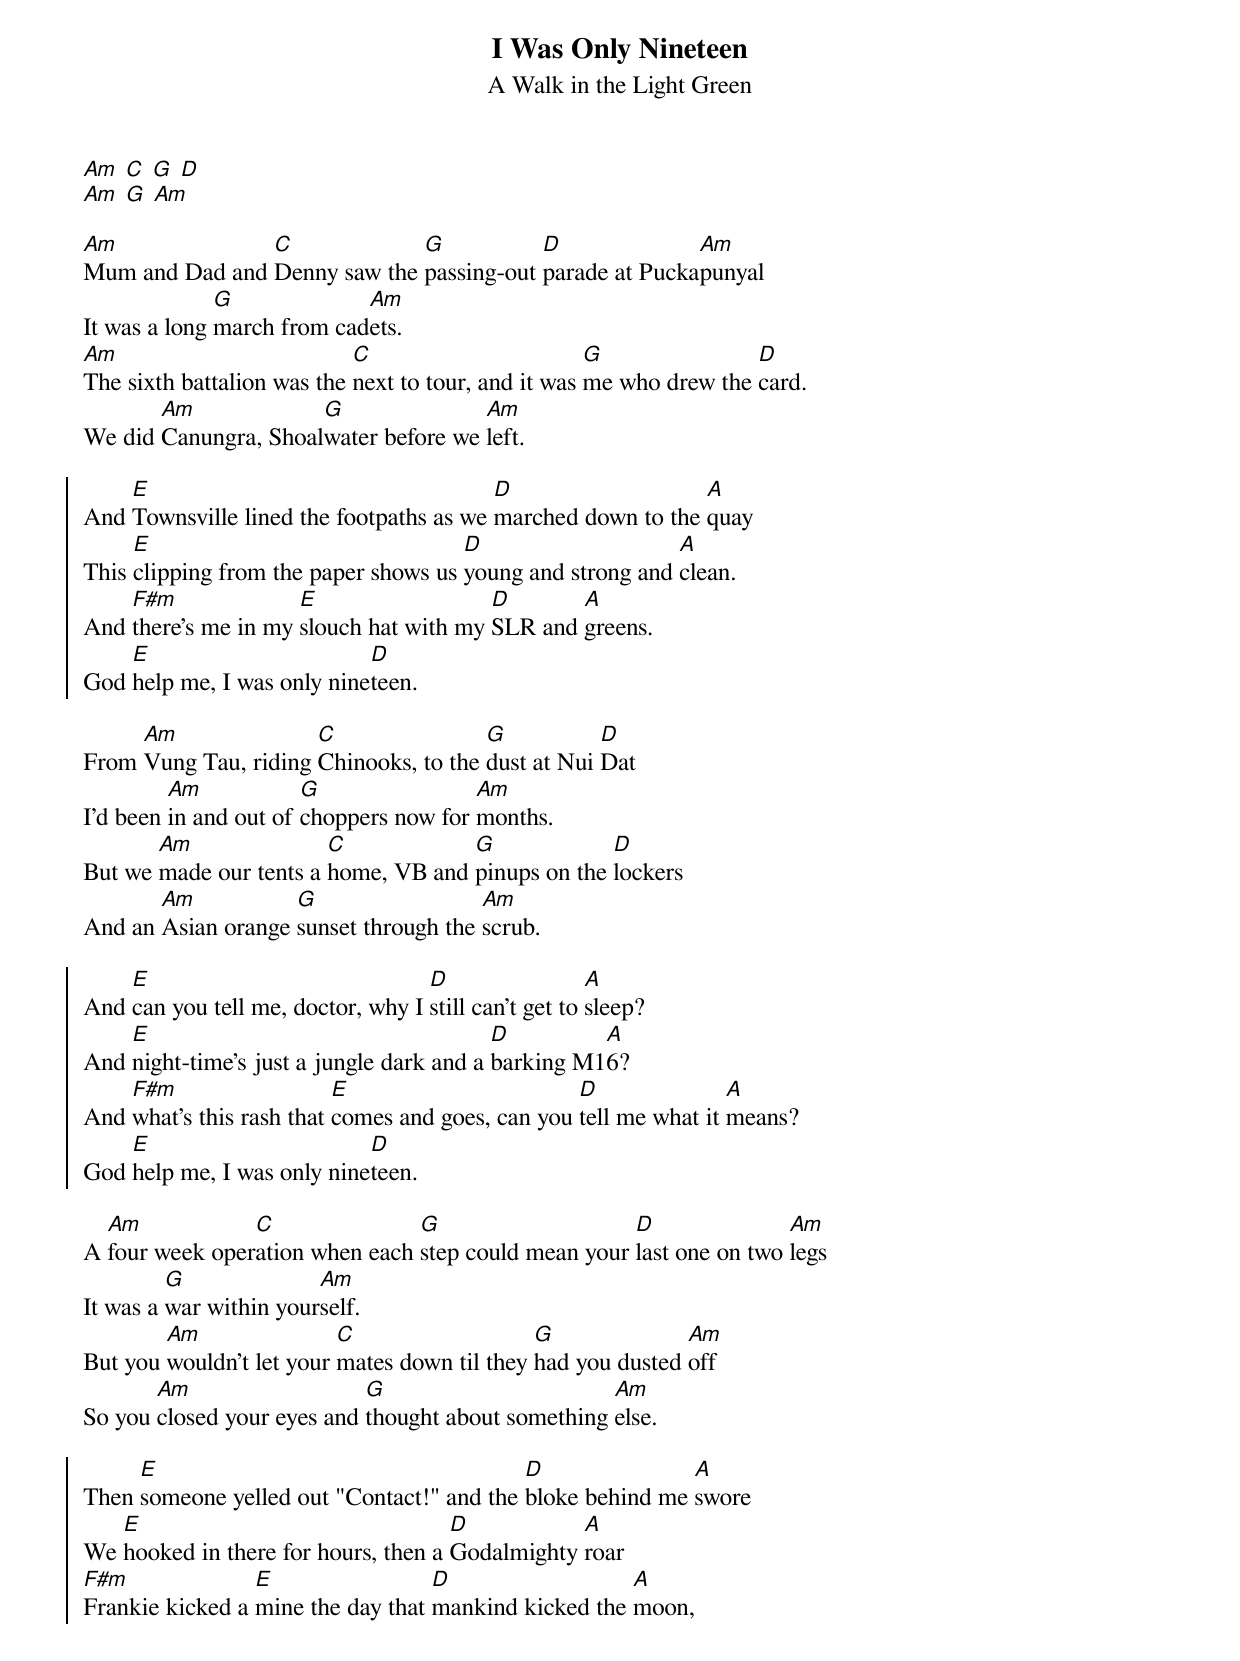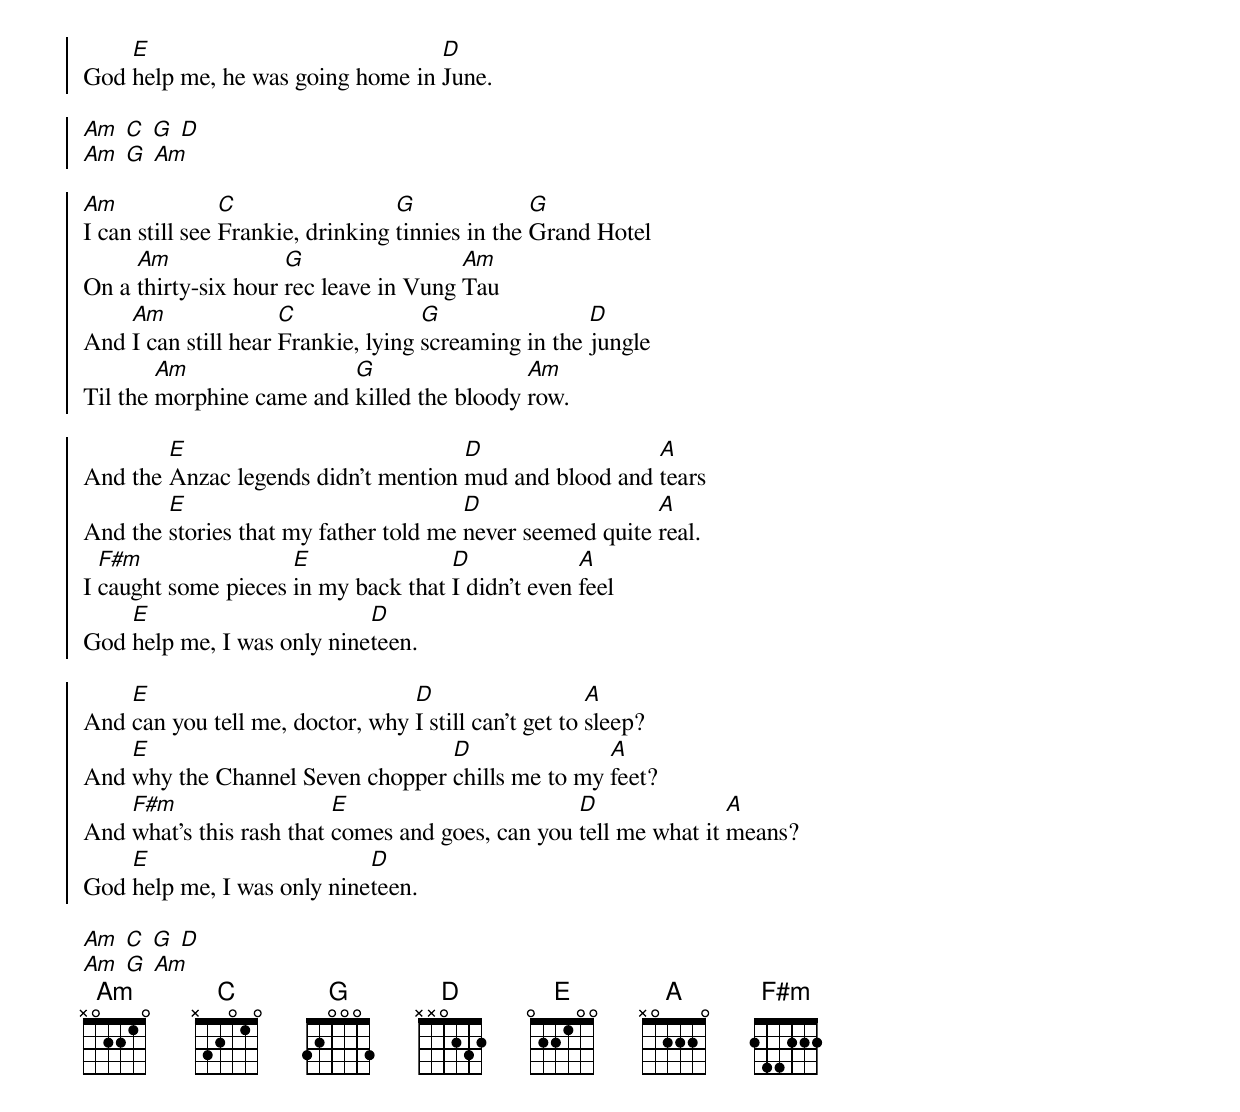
{t:I Was Only Nineteen}
{st: A Walk in the Light Green}
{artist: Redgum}

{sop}
[Am] [C] [G] [D]
[Am] [G] [Am]
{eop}

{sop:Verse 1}
[Am]Mum and Dad and [C]Denny saw the [G]passing-out [D]parade at Pucka[Am]punyal
It was a long [G]march from cad[Am]ets.
[Am]The sixth battalion was the [C]next to tour, and it was [G]me who drew the [D]card.
We did [Am]Canungra, Shoal[G]water before we [Am]left.
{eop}

{soc}
And [E]Townsville lined the footpaths as we [D]marched down to the [A]quay
This [E]clipping from the paper shows us [D]young and strong and [A]clean.
And [F#m]there's me in my [E]slouch hat with my [D]SLR and [A]greens.
God [E]help me, I was only nine[D]teen.
{eoc}

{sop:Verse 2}
From [Am]Vung Tau, riding [C]Chinooks, to the [G]dust at Nui [D]Dat
I'd been [Am]in and out of [G]choppers now for [Am]months.
But we [Am]made our tents a [C]home, VB and [G]pinups on the [D]lockers
And an [Am]Asian orange [G]sunset through the [Am]scrub.
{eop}

{soc}
And [E]can you tell me, doctor, why I [D]still can't get to [A]sleep?
And [E]night-time's just a jungle dark and a [D]barking M1[A]6?
And [F#m]what's this rash that [E]comes and goes, can you [D]tell me what it [A]means?
God [E]help me, I was only nine[D]teen.
{eoc}

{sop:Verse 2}
A [Am]four week oper[C]ation when each [G]step could mean your [D]last one on two [Am]legs
It was a [G]war within your[Am]self.
But you [Am]wouldn't let your [C]mates down til they [G]had you dusted [Am]off
So you [Am]closed your eyes and [G]thought about something [Am]else.
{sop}

{soc}
Then [E]someone yelled out "Contact!" and the [D]bloke behind me [A]swore
We [E]hooked in there for hours, then a [D]Godalmighty [A]roar
[F#m]Frankie kicked a [E]mine the day that [D]mankind kicked the [A]moon,
God [E]help me, he was going home in [D]June.
{soc}

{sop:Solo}
[Am] [C] [G] [D]
[Am] [G] [Am]
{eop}

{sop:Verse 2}
[Am]I can still see [C]Frankie, drinking [G]tinnies in the [G]Grand Hotel
On a [Am]thirty-six hour [G]rec leave in Vung [Am]Tau
And [Am]I can still hear [C]Frankie, lying [G]screaming in the [D]jungle
Til the [Am]morphine came and [G]killed the bloody [Am]row.
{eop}

{soc}
And the [E]Anzac legends didn't mention [D]mud and blood and [A]tears
And the [E]stories that my father told me [D]never seemed quite [A]real.
I [F#m]caught some pieces [E]in my back that [D]I didn't even [A]feel
God [E]help me, I was only nine[D]teen.
{eoc}

{soc}
And [E]can you tell me, doctor, why [D]I still can't get to [A]sleep?
And [E]why the Channel Seven chopper [D]chills me to my [A]feet?
And [F#m]what's this rash that [E]comes and goes, can you [D]tell me what it [A]means?
God [E]help me, I was only nine[D]teen.
{eoc}

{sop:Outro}
[Am] [C] [G] [D]
[Am] [G] [Am]
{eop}
